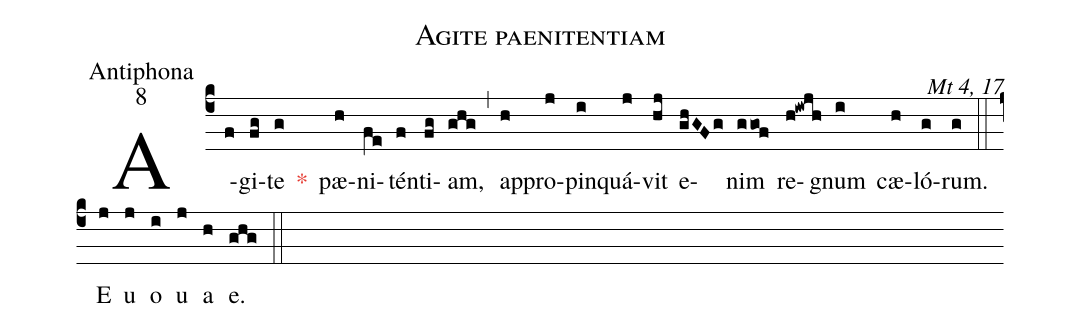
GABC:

name:Agite paenitentiam;
office-part:Antiphona;
mode:8;
commentary:Mt 4, 17;
%%
(c4)A(f)gi(fg)te(g) <c>*</c>() pæ(h)ni(fe)tén(f)ti(fg)am,(ghg) (,) ap(h)pro(j)pin(i)quá(j)vit(hj) e(ghGFg)nim(ggof) re(h!iwjh)gnum(i) cæ(h)ló(g)rum.(g) (::)
E(j) u(j) o(i) u(j) a(h) e.(ghg) (::)
